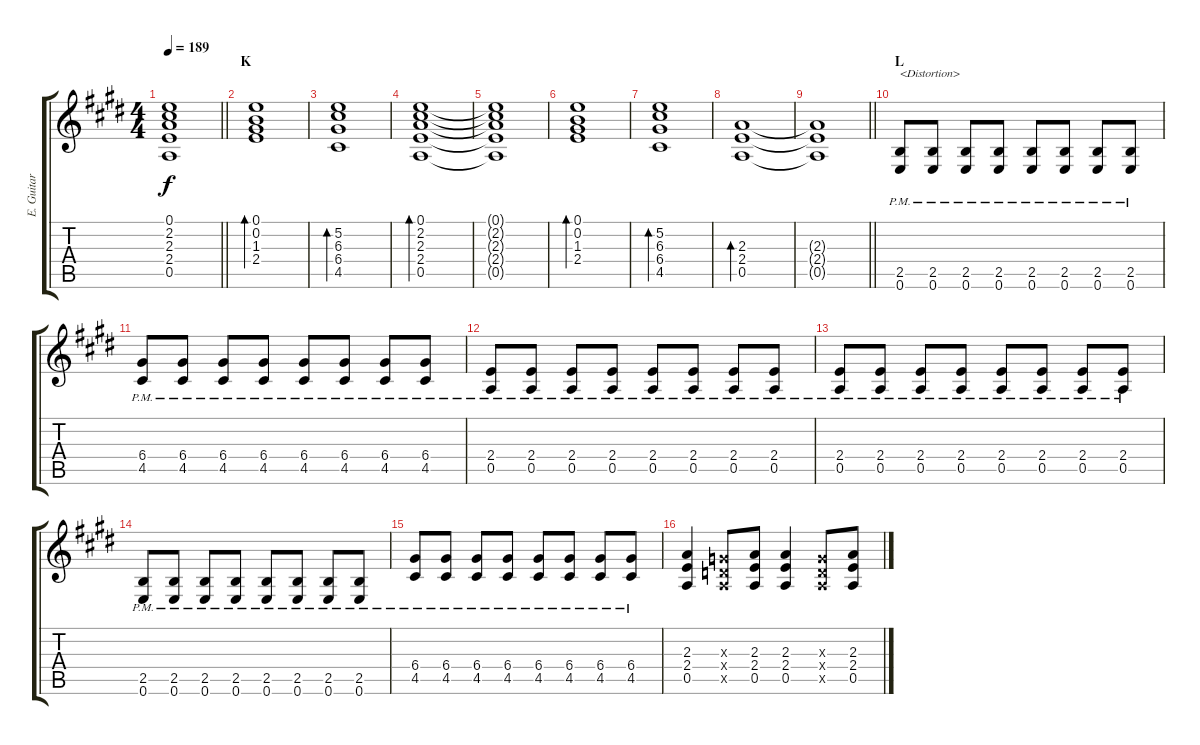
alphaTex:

\track ("E. Guitar I" "E. Guitar ") {instrument overdrivenguitar}
\staff {score tabs}
\tuning (E4 B3 G3 D3 A2 E2) {hide}
\ts (4 4)
\tempo 189
\clef g2
\barLineRight lightlight
\ks e
(0.1{t} 2.2{t} 2.3{t} 2.4{t} 0.5{t}).1{dy f} |
\section ("" "K")
(0.1 0.2 1.3 2.4).1{bd 120} |
(5.2 6.3 6.4 4.5).1{bd 120} |
(0.1 2.2 2.3 2.4 0.5).1{bd 120} |
(0.1{t} 2.2{t} 2.3{t} 2.4{t} 0.5{t}).1 |
(0.1 0.2 1.3 2.4).1{bd 120} |
(5.2 6.3 6.4 4.5).1{bd 120} |
(2.3 2.4 0.5).1{bd 120} |
\barLineRight lightlight
(2.3{t} 2.4{t} 0.5{t}).1 |
\section ("" "L")
(2.5{pm} 0.6{pm}).8{txt "<Distortion>" instrument overdrivenguitar} (2.5{pm} 0.6{pm}).8 (2.5{pm} 0.6{pm}).8 (2.5{pm} 0.6{pm}).8 (2.5{pm} 0.6{pm}).8 (2.5{pm} 0.6{pm}).8 (2.5{pm} 0.6{pm}).8 (2.5{pm} 0.6{pm}).8 |
(6.4{pm} 4.5{pm}).8 (6.4{pm} 4.5{pm}).8 (6.4{pm} 4.5{pm}).8 (6.4{pm} 4.5{pm}).8 (6.4{pm} 4.5{pm}).8 (6.4{pm} 4.5{pm}).8 (6.4{pm} 4.5{pm}).8 (6.4{pm} 4.5{pm}).8 |
(2.4{pm} 0.5{pm}).8 (2.4{pm} 0.5{pm}).8 (2.4{pm} 0.5{pm}).8 (2.4{pm} 0.5{pm}).8 (2.4{pm} 0.5{pm}).8 (2.4{pm} 0.5{pm}).8 (2.4{pm} 0.5{pm}).8 (2.4{pm} 0.5{pm}).8 |
(2.4{pm} 0.5{pm}).8 (2.4{pm} 0.5{pm}).8 (2.4{pm} 0.5{pm}).8 (2.4{pm} 0.5{pm}).8 (2.4{pm} 0.5{pm}).8 (2.4{pm} 0.5{pm}).8 (2.4{pm} 0.5{pm}).8 (2.4{pm} 0.5{pm}).8 |
(2.5{pm} 0.6{pm}).8 (2.5{pm} 0.6{pm}).8 (2.5{pm} 0.6{pm}).8 (2.5{pm} 0.6{pm}).8 (2.5{pm} 0.6{pm}).8 (2.5{pm} 0.6{pm}).8 (2.5{pm} 0.6{pm}).8 (2.5{pm} 0.6{pm}).8 |
(6.4{pm} 4.5{pm}).8 (6.4{pm} 4.5{pm}).8 (6.4{pm} 4.5{pm}).8 (6.4{pm} 4.5{pm}).8 (6.4{pm} 4.5{pm}).8 (6.4{pm} 4.5{pm}).8 (6.4{pm} 4.5{pm}).8 (6.4{pm} 4.5{pm}).8 |
(2.3 2.4 0.5).4 (0.3{x} 0.4{x} 0.5{x}).8 (2.3 2.4 0.5).8 (2.3 2.4 0.5).4 (0.3{x} 0.4{x} 0.5{x}).8 (2.3 2.4 0.5).8
